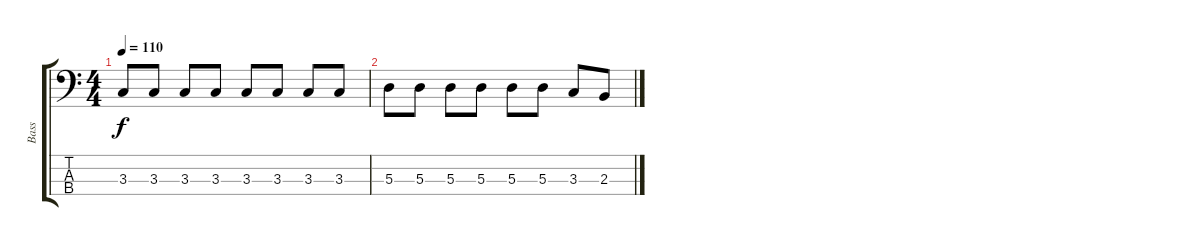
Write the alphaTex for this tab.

\track ("Bass" "Bass") {instrument electricbassfinger bank 237}
\staff {score tabs}
\tuning (G2 D2 A1 E1) {hide}
\ts (4 4)
\tempo 110
\clef f4
\ks c
3.3.8{dy f} 3.3.8 3.3.8 3.3.8 3.3.8 3.3.8 3.3.8 3.3.8 |
5.3.8 5.3.8 5.3.8 5.3.8 5.3.8 5.3.8 3.3.8 2.3.8
